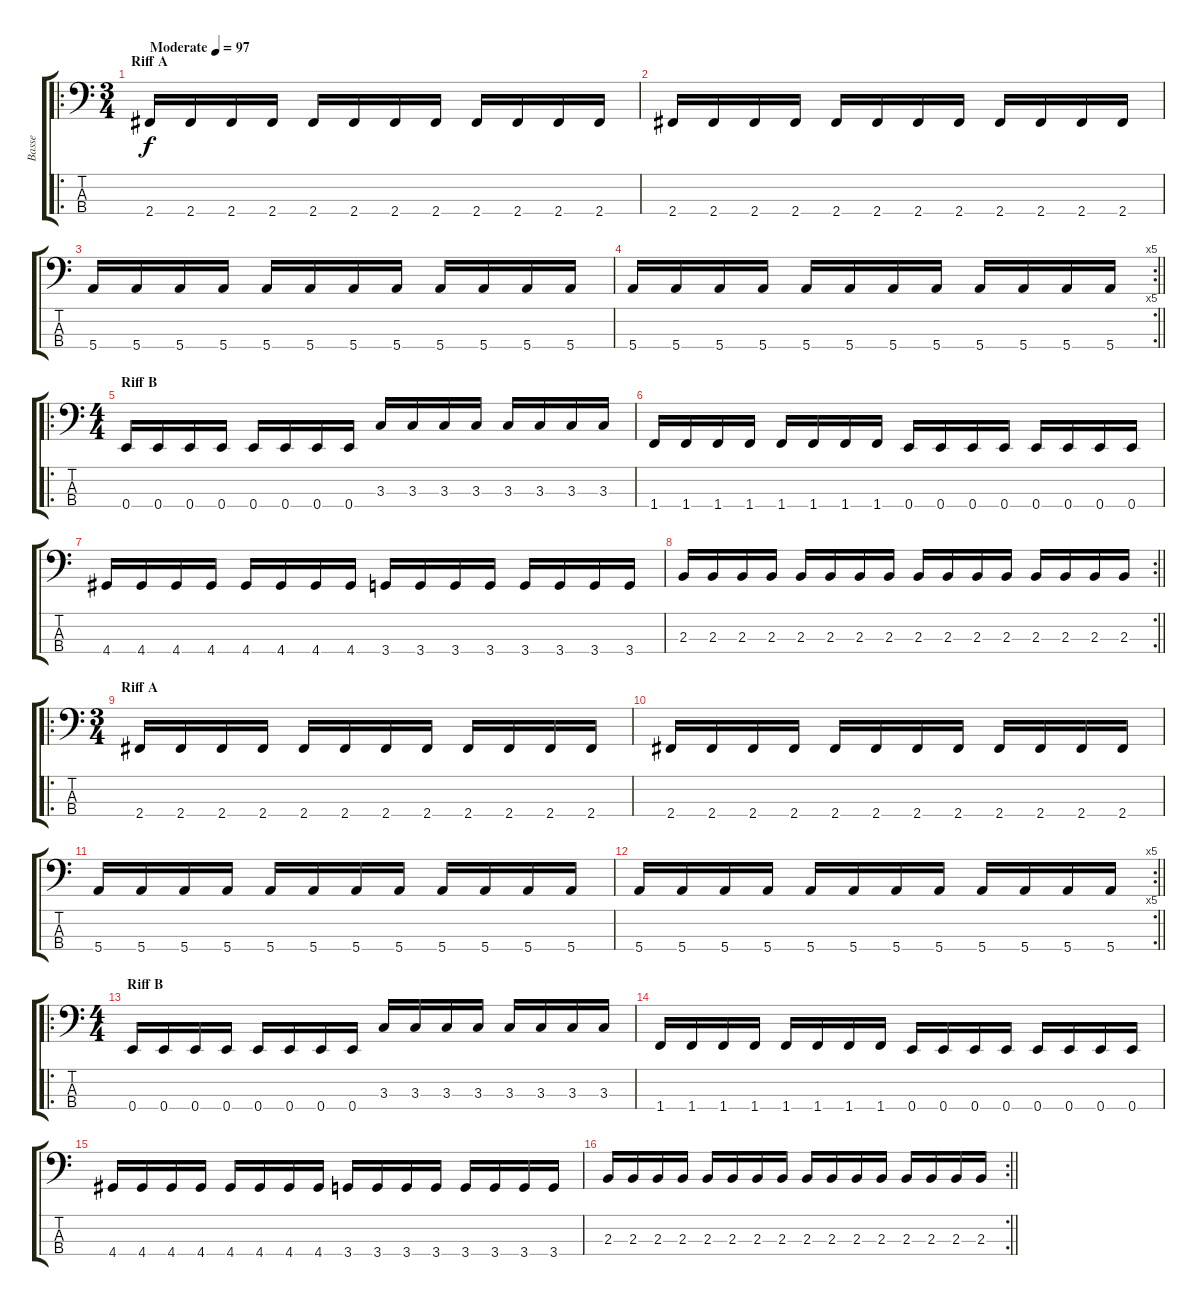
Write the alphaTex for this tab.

\track ("Basse" "Basse") {instrument electricbassfinger}
\staff {score tabs}
\tuning (G2 D2 A1 E1) {hide}
\ro
\ts (3 4)
\section ("" "Riff A")
\tempo (97 "Moderate")
\clef f4
\ks c
2.4.16{dy f instrument electricbassfinger} 2.4.16 2.4.16 2.4.16 2.4.16 2.4.16 2.4.16 2.4.16 2.4.16 2.4.16 2.4.16 2.4.16 |
2.4.16 2.4.16 2.4.16 2.4.16 2.4.16 2.4.16 2.4.16 2.4.16 2.4.16 2.4.16 2.4.16 2.4.16 |
5.4.16 5.4.16 5.4.16 5.4.16 5.4.16 5.4.16 5.4.16 5.4.16 5.4.16 5.4.16 5.4.16 5.4.16 |
\rc 5
\barLineRight lightlight
5.4.16 5.4.16 5.4.16 5.4.16 5.4.16 5.4.16 5.4.16 5.4.16 5.4.16 5.4.16 5.4.16 5.4.16 |
\ro
\ts (4 4)
\section ("" "Riff B")
0.4.16 0.4.16 0.4.16 0.4.16 0.4.16 0.4.16 0.4.16 0.4.16 3.3.16 3.3.16 3.3.16 3.3.16 3.3.16 3.3.16 3.3.16 3.3.16 |
1.4.16 1.4.16 1.4.16 1.4.16 1.4.16 1.4.16 1.4.16 1.4.16 0.4.16 0.4.16 0.4.16 0.4.16 0.4.16 0.4.16 0.4.16 0.4.16 |
4.4.16 4.4.16 4.4.16 4.4.16 4.4.16 4.4.16 4.4.16 4.4.16 3.4.16 3.4.16 3.4.16 3.4.16 3.4.16 3.4.16 3.4.16 3.4.16 |
\rc 2
\barLineRight lightlight
2.3.16 2.3.16 2.3.16 2.3.16 2.3.16 2.3.16 2.3.16 2.3.16 2.3.16 2.3.16 2.3.16 2.3.16 2.3.16 2.3.16 2.3.16 2.3.16 |
\ro
\ts (3 4)
\section ("" "Riff A")
2.4.16 2.4.16 2.4.16 2.4.16 2.4.16 2.4.16 2.4.16 2.4.16 2.4.16 2.4.16 2.4.16 2.4.16 |
2.4.16 2.4.16 2.4.16 2.4.16 2.4.16 2.4.16 2.4.16 2.4.16 2.4.16 2.4.16 2.4.16 2.4.16 |
5.4.16 5.4.16 5.4.16 5.4.16 5.4.16 5.4.16 5.4.16 5.4.16 5.4.16 5.4.16 5.4.16 5.4.16 |
\rc 5
\barLineRight lightlight
5.4.16 5.4.16 5.4.16 5.4.16 5.4.16 5.4.16 5.4.16 5.4.16 5.4.16 5.4.16 5.4.16 5.4.16 |
\ro
\ts (4 4)
\section ("" "Riff B")
0.4.16 0.4.16 0.4.16 0.4.16 0.4.16 0.4.16 0.4.16 0.4.16 3.3.16 3.3.16 3.3.16 3.3.16 3.3.16 3.3.16 3.3.16 3.3.16 |
1.4.16 1.4.16 1.4.16 1.4.16 1.4.16 1.4.16 1.4.16 1.4.16 0.4.16 0.4.16 0.4.16 0.4.16 0.4.16 0.4.16 0.4.16 0.4.16 |
4.4.16 4.4.16 4.4.16 4.4.16 4.4.16 4.4.16 4.4.16 4.4.16 3.4.16 3.4.16 3.4.16 3.4.16 3.4.16 3.4.16 3.4.16 3.4.16 |
\rc 2
\barLineRight lightlight
2.3.16 2.3.16 2.3.16 2.3.16 2.3.16 2.3.16 2.3.16 2.3.16 2.3.16 2.3.16 2.3.16 2.3.16 2.3.16 2.3.16 2.3.16 2.3.16
